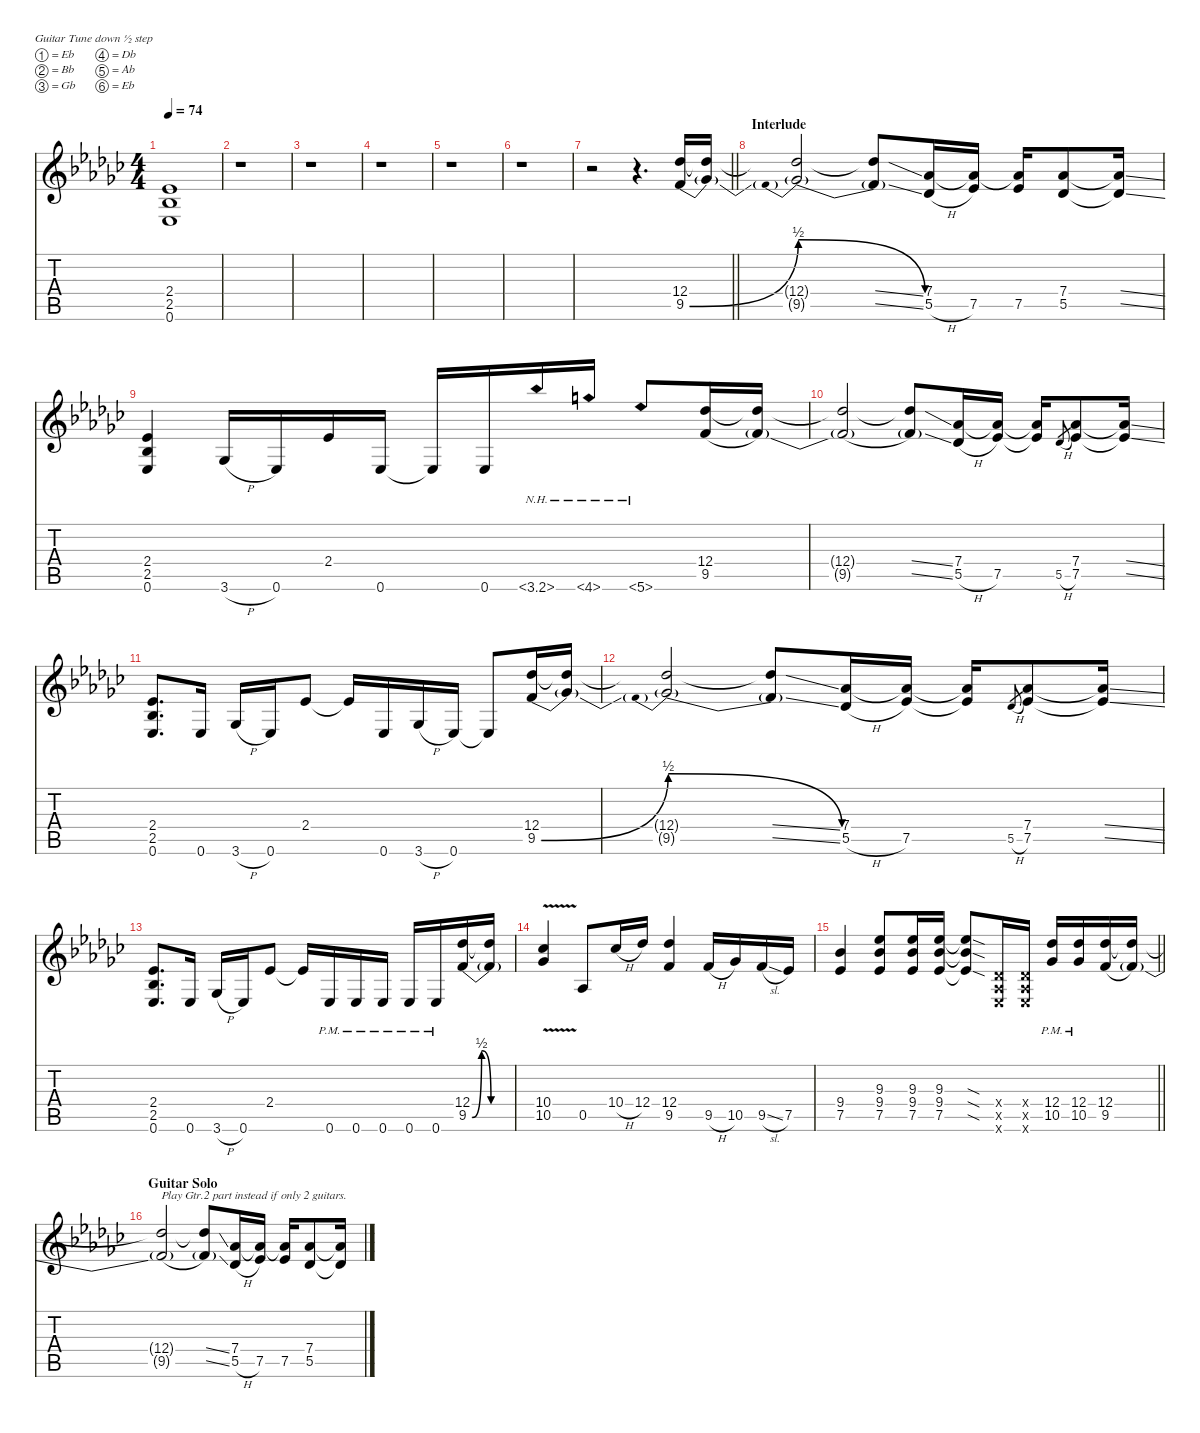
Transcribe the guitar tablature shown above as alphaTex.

\defaultSystemsLayout 4
\hideDynamics
\bracketExtendMode nobrackets
\singleTrackTrackNamePolicy hidden
\multiTrackTrackNamePolicy hidden
\firstSystemTrackNameMode fullname
\firstSystemTrackNameOrientation horizontal
\otherSystemsTrackNameOrientation horizontal
\track ("Rhythm, Gtr.1, Hetfield" "el.guit.") {defaultSystemsLayout 4 instrument electricguitarclean}
\staff {score tabs}
\tuning (Eb4 Bb3 Gb3 Db3 Ab2 Eb2)
\ts (4 4)
\tempo 74
\clef g2
\ks ebminor
(2.4{t acc b} 2.5{t acc b} 0.6{t acc b}).1{dy f beam Up} |
r.1{beam Down} |
r.1{beam Down} |
r.1{beam Down} |
r.1{beam Down} |
r.1{beam Down} |
\barLineRight lightlight
r.2{beam Down} r.4{d beam Down} (12.4{acc b} 9.5{be (bend 0 0 60 2) acc forcenatural}).16{beam Up} (12.4{t acc b} 9.5{t}).16{beam Up} |
\section ("" "Interlude")
(12.4{t acc b} 9.5{be (prebendrelease 0 2 60 0) t}).2{beam Up} (12.4{ss t acc b} 9.5{ss t acc forcenatural}).8{beam Up} (7.4{acc b} 5.5{h acc b}).16{beam Up} (7.4{t acc b} 7.5{acc b}).16{beam Up} (7.4{t acc b} 7.5{acc b}).16{beam Up} (7.4{acc b} 5.5{acc b}).8{beam Up} (7.4{ss t acc b} 5.5{ss t acc b}).16{beam Up} |
(2.4{acc b} 2.5{acc b} 0.6{acc b}).4{beam Up} 3.6{h acc b}.16{beam Up} 0.6{acc b}.16{beam Up} 2.4{acc b}.16{beam Up} 0.6{acc b}.16{beam Up} 0.6{t acc b}.16{beam Up} 0.6{acc b}.16{beam Up} 3.6{nh acc b}.16{beam Up} 4.6{nh acc forcenatural}.16{beam Up} 5.6{nh acc b}.8{beam Up} (12.4{acc b} 9.5{be (hold 0 0 60 0) acc forcenatural}).16{beam Up} (12.4{t acc b} 9.5{t acc forcenatural}).16{beam Up} |
(12.4{t acc b} 9.5{be (hold 0 0 60 0) t acc forcenatural}).2{beam Up} (12.4{ss t acc b} 9.5{ss t acc forcenatural}).8{beam Up} (7.4{acc b} 5.5{h acc b}).16{beam Up} (7.4{t acc b} 7.5{acc b}).16{beam Up} (7.4{t acc b} 7.5{t acc b}).16{beam Up} 5.5{h acc b}.8{gr dy mf beam Up} (7.4{acc b} 7.5{acc b}).8{dy f beam Up} (7.4{ss t acc b} 7.5{ss t acc b}).16{beam Up} |
(2.4{acc b} 2.5{acc b} 0.6{acc b}).8{d beam Up} 0.6{acc b}.16{beam Up} 3.6{h acc b}.16{beam Up} 0.6{acc b}.16{beam Up} 2.4{acc b}.8{beam Up} 2.4{t acc b}.16{beam Up} 0.6{acc b}.16{beam Up} 3.6{h acc b}.16{beam Up} 0.6{acc b}.16{beam Up} 0.6{t acc b}.8{beam Up} (12.4{acc b} 9.5{be (bend 0 0 60 2) acc forcenatural}).16{beam Up} (12.4{t acc b} 9.5{t}).16{beam Up} |
(12.4{t acc b} 9.5{be (prebendrelease 0 2 60 0) t}).2{beam Up} (12.4{ss t acc b} 9.5{ss t acc forcenatural}).8{beam Up} (7.4{acc b} 5.5{h acc b}).16{beam Up} (7.4{t acc b} 7.5{acc b}).16{beam Up} (7.4{t acc b} 7.5{t acc b}).16{beam Up} 5.5{h acc b}.8{gr dy mf beam Up} (7.4{acc b} 7.5{acc b}).8{dy f beam Up} (7.4{ss t acc b} 7.5{ss t acc b}).16{beam Up} |
(2.4{acc b} 2.5{acc b} 0.6{acc b}).8{d beam Up} 0.6{acc b}.16{beam Up} 3.6{h acc b}.16{beam Up} 0.6{acc b}.16{beam Up} 2.4{acc b}.8{beam Up} 2.4{t acc b}.16{beam Up} 0.6{pm acc b}.16{beam Up} 0.6{pm acc b}.16{beam Up} 0.6{pm acc b}.16{beam Up} 0.6{pm acc b}.16{beam Up} 0.6{pm acc b}.16{beam Up} (12.4{acc b} 9.5{be (bendrelease 0 0 30 2 30 2 60 0) acc forcenatural}).16{beam Up} (12.4{t acc b} 9.5{be (hold 0 0 60 0) t acc forcenatural}).16{beam Up} |
(10.4{v acc b} 10.5{v acc b}).4{beam Up} 0.5{acc b}.8{beam Up} 10.4{h acc b}.16{beam Up} 12.4{acc b}.16{beam Up} (12.4{acc b} 9.5{acc forcenatural}).4{beam Up} 9.5{h acc forcenatural}.16{beam Up} 10.5{acc b}.16{beam Up} 9.5{sl acc forcenatural}.16{beam Up} 7.5{acc b}.16{beam Up} |
\barLineRight lightlight
(9.4{acc b} 7.5{acc b}).4{beam Up} (9.3{acc b} 9.4{acc b} 7.5{acc b}).8{beam Up} (9.3{acc b} 9.4{acc b} 7.5{acc b}).16{beam Up} (9.3{acc b} 9.4{acc b} 7.5{acc b}).16{beam Up} (9.3{sod t acc b} 9.4{sod t acc b} 7.5{sod t acc b}).8{beam Up} (0.4{x acc b} 0.5{x acc b} 0.6{x acc b}).16{beam Up} (0.4{x acc b} 0.5{x acc b} 0.6{x acc b}).16{beam Up} (12.4{pm acc b} 10.5{pm acc b}).16{beam Up} (12.4{pm acc b} 10.5{pm acc b}).16{beam Up} (12.4{acc b} 9.5{be (hold 0 0 60 0) acc forcenatural}).16{beam Up} (12.4{t acc b} 9.5{t acc forcenatural}).16{beam Up} |
\section ("" "Guitar Solo")
(12.4{t acc b} 9.5{be (hold 0 0 60 0) t acc forcenatural}).2{txt "Play Gtr.2 part instead if only 2 guitars." beam Up} (12.4{ss t acc b} 9.5{ss t acc forcenatural}).8{beam Up} (7.4{acc b} 5.5{h acc b}).16{beam Up} (7.4{t acc b} 7.5{acc b}).16{beam Up} (7.4{t acc b} 7.5{acc b}).16{beam Up} (7.4{acc b} 5.5{acc b}).8{beam Up} (7.4{ss t acc b} 5.5{ss t acc b}).16{beam Up}
